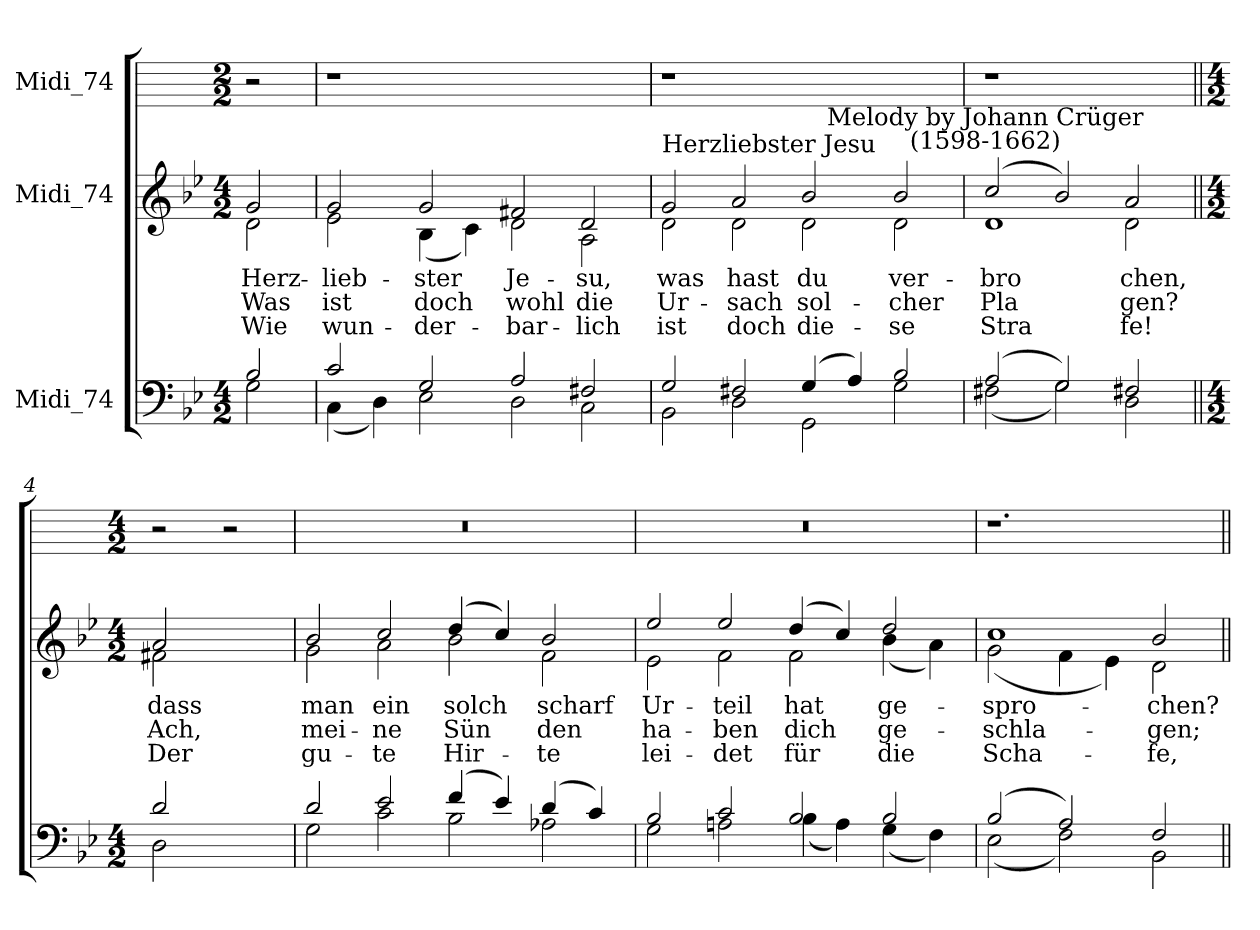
**kern	**kern	**text	**text	**text	**kern
*part3	*part2	*part2	*part2	*part2	*part1
*staff3	*staff2	*staff2	*staff2	*staff2	*staff1
*I"Midi_74	*I"Midi_74	*	*	*	*I"Midi_74
*clefF4	*clefG2	*	*	*	*
*k[b-e-]	*k[b-e-]	*	*	*	*
*B-:	*B-:	*	*	*	*
*M4/2	*M4/2	*	*	*	*M2/2
=	=	=	=	=	=
*^	*	*	*	*	*
!	!	!LO:TX:a:cj:t=Johann Heermann\n(1585-1647)	!	!	!	!
!	!	!	!LO:LY:b	!LO:LY:b	!LO:LY:b	!
*	*	*^	*	*	*	*
2B-/	2G\	2g/	2d\	Herz-	-Was	Wie	2r
=1	=1	=1	=1	=1	=1	=1	=1
!	!	!	!	!LO:LY:b	!LO:LY:b	!LO:LY:b	!
2c/	(<4C\	2g/	2e-\	lieb-	-ist	wun-	1r
.	4D\)	.	.	.	.	.	.
!	!	!	!	!LO:LY:b	!LO:LY:b	!LO:LY:b	!
2G/	2E-\	2g/	(<4B-\	-ster	doch	der-	.
.	.	.	4c\)	.	.	.	.
!	!	!	!	!LO:LY:b	!LO:LY:b	!LO:LY:b	!
2A/	2D\	2f#X/	2d\	-Je-	-wohl	bar-	1ryy
!	!	!	!	!LO:LY:b	!LO:LY:b	!LO:LY:b	!
2F#X/	2C\	2d/	2A\	-su,	die	lich	.
=2	=2	=2	=2	=2	=2	=2	=2
!	!	!LO:TX:a:t=Herzliebster Jesu	!	!	!	!	!
!	!	!	!	!LO:LY:b	!LO:LY:b	!LO:LY:b	!
2G/	2BB-\	2g/	2d\	was	Ur-	-ist	1r
!	!	!	!	!LO:LY:b	!LO:LY:b	!LO:LY:b	!
2F#X/	2D\	2a/	2d\	hast	sach	doch	.
!	!	!	!	!LO:LY:b	!LO:LY:b	!LO:LY:b	!
(>4G/	2GG\	2b-/	2d\	du	sol-	-die-	1ryy
4A/)	.	.	.	.	.	.	.
!	!	!	!	!LO:LY:b	!LO:LY:b	!LO:LY:b	!
2B-/	2G\	2b-/	2d\	-ver-	-cher	se	.
=3	=3	=3	=3	=3	=3	=3	=3
!	!	!LO:TX:a:cj:t=Melody by Johann Crüger\n(1598-1662)	!	!	!	!	!
!	!	!	!	!LO:LY:b	!LO:LY:b	!LO:LY:b	!
(>2A/	(<2F#X\	(>2cc/	1d\	bro	Pla	Stra	1r
2G/)	2G\)	2b-/)	.	.	.	.	.
!	!	!	!	!LO:LY:b	!LO:LY:b	!LO:LY:b	!
2F#X/	2D\	2a/	2d\	chen,	gen?	fe!	2ryy
!!LO:LB:g=z
=4||	=4||	=4||	=4||	=4||	=4||	=4||	=4||
*M4/2	*	*M4/2	*	*	*	*	*M4/2
!	!	!	!	!LO:LY:b	!LO:LY:b	!LO:LY:b	!
2d/	2D\	2a/	2f#X\	dass	Ach,	Der	2r
2ryy	2ryy	2ryy	2ryy	.	.	.	2r
=5	=5	=5	=5	=5	=5	=5	=5
!	!	!	!	!LO:LY:b	!LO:LY:b	!LO:LY:b	!
2d/	2G\	2b-/	2g\	man	mei-	-gu-	0r
!	!	!	!	!LO:LY:b	!LO:LY:b	!LO:LY:b	!
2e-/	2c\	2cc/	2a\	-ein	ne	te	.
!	!	!	!	!LO:LY:b	!LO:LY:b	!LO:LY:b	!
(>4f/	2B-\	(>4dd/	2b-\	solch	Sün	Hir-	.
4e-/)	.	4cc/)	.	.	.	.	.
!	!	!	!	!LO:LY:b	!LO:LY:b	!LO:LY:b	!
(>4d/	2A-X\	2b-/	2f\	-scharf	den	te	.
4c/)	.	.	.	.	.	.	.
=6	=6	=6	=6	=6	=6	=6	=6
!	!	!	!	!LO:LY:b	!LO:LY:b	!LO:LY:b	!
2B-/	2G\	2ee-/	2e-\	Ur-	-ha-	-lei-	0r
!	!	!	!	!LO:LY:b	!LO:LY:b	!LO:LY:b	!
2c/	2An\	2ee-/	2f\	-teil	ben	det	.
!	!	!	!	!LO:LY:b	!LO:LY:b	!LO:LY:b	!
2B-/	(<4B-\	(>4dd/	2f\	hat	dich	für	.
.	4A\)	4cc/)	.	.	.	.	.
!	!	!	!	!LO:LY:b	!LO:LY:b	!LO:LY:b	!
2B-/	(<4G\	2dd/	(<4b-\	ge-	-ge-	-die	.
.	4F\)	.	4a\)	.	.	.	.
=7	=7	=7	=7	=7	=7	=7	=7
!	!	!	!	!LO:LY:b	!LO:LY:b	!LO:LY:b	!
(>2B-/	(<2E-\	1cc/	(<2g\	spro-	-schla-	-Scha-	1.r
2A/)	2F\)	.	4f\	.	.	.	.
.	.	.	4e-\)	.	.	.	.
!	!	!	!	!LO:LY:b	!LO:LY:b	!LO:LY:b	!
2F/	2BB-\	2b-/	2d\	-chen?	gen;	fe,	.
*v	*v	*	*	*	*	*	*
*	*v	*v	*	*	*	*
=||	=||	=||	=||	=||	=||
*-	*-	*-	*-	*-	*-
